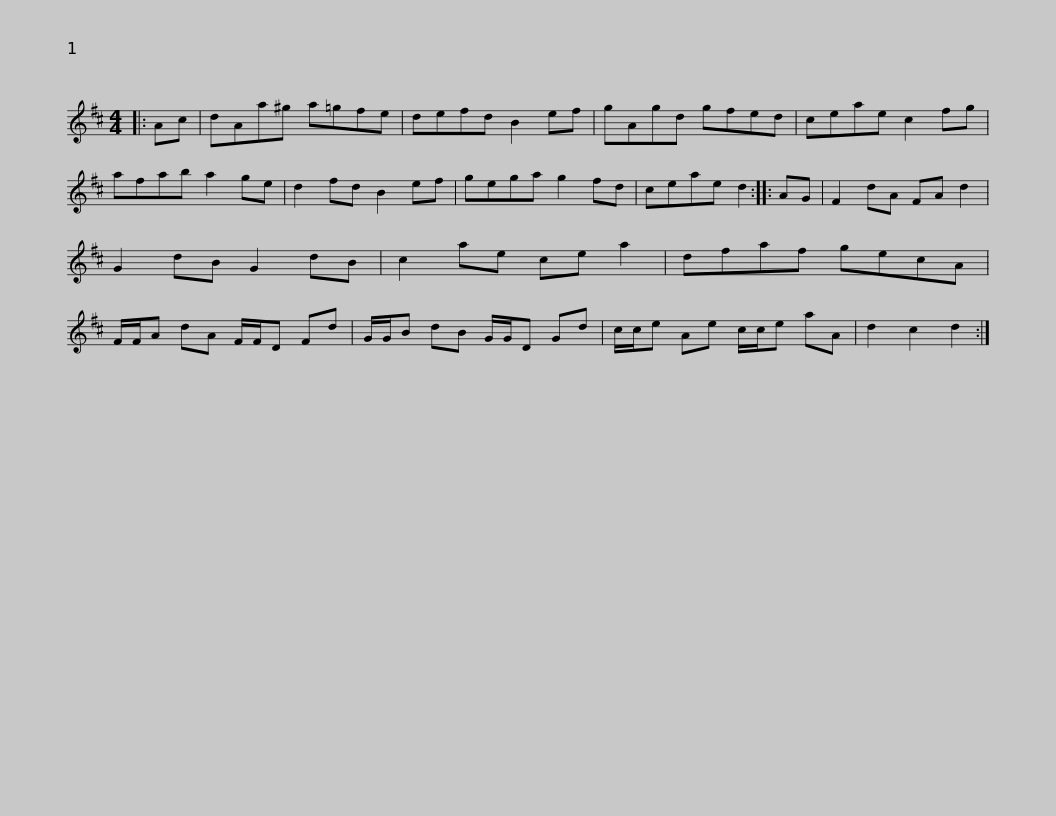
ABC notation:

X:1
L:1/8
M:4/4
I:linebreak $
K:D
V:1 treble
V:1
|: Ac | dAa^g a=gfe | defd B2 ef | gAgd gfed | ceae c2 fg | %5
 afab a2 ge |$ d2 fd B2 ef | gega g2 fd | ceae d2 :: AG | %10
 F2 dA FA d2 | G2 dB G2 dB | c2 ae ce a2 |$ dfaf gecA | F/F/A dA F/F/D Fd | %15
 G/G/B dB G/G/D Gd | c/c/e Ae c/c/e aA | d2 c2 d2 :| %18
